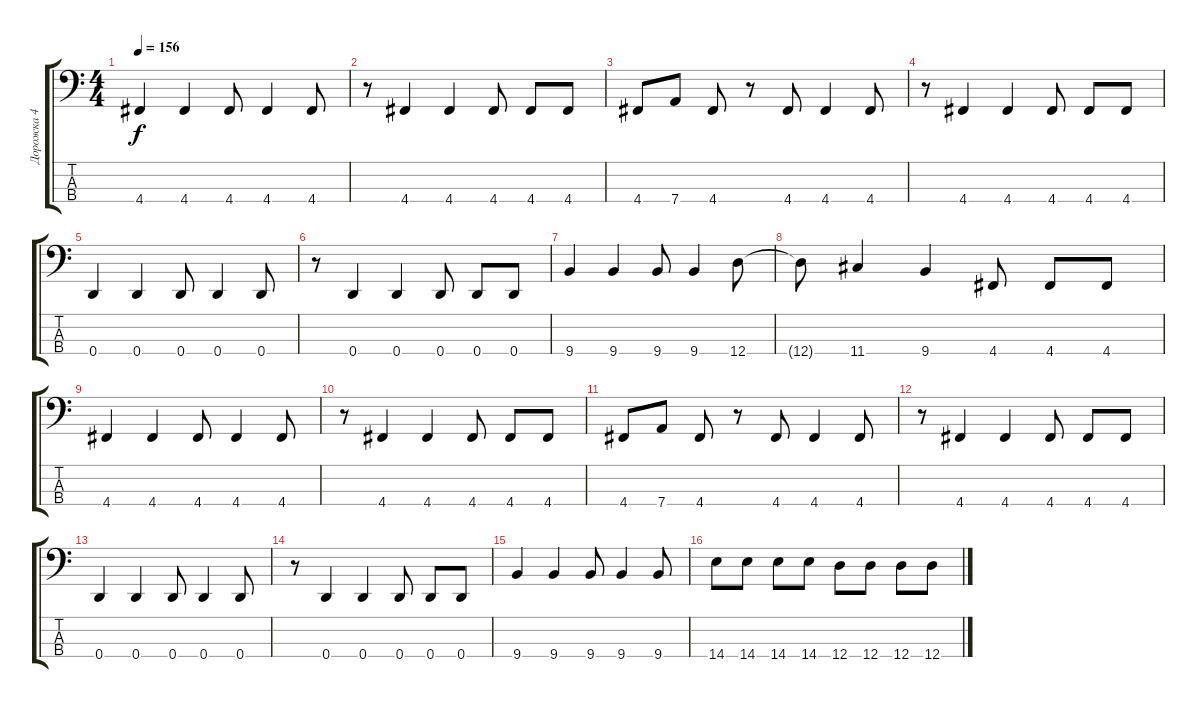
\track ("Дорожка 4" "Дорожка 4") {instrument electricbassfinger}
\staff {score tabs}
\tuning (G2 D2 A1 D1) {hide}
\ts (4 4)
\tempo 156
\clef f4
\ks c
4.4.4{dy f} 4.4.4 4.4.8 4.4.4 4.4.8 |
r.8 4.4.4 4.4.4 4.4.8 4.4.8 4.4.8 |
4.4.8 7.4.8 4.4.8 r.8 4.4.8 4.4.4 4.4.8 |
r.8 4.4.4 4.4.4 4.4.8 4.4.8 4.4.8 |
0.4.4 0.4.4 0.4.8 0.4.4 0.4.8 |
r.8 0.4.4 0.4.4 0.4.8 0.4.8 0.4.8 |
9.4.4 9.4.4 9.4.8 9.4.4 12.4.8 |
12.4{t}.8 11.4.4 9.4.4 4.4.8 4.4.8 4.4.8 |
4.4.4 4.4.4 4.4.8 4.4.4 4.4.8 |
r.8 4.4.4 4.4.4 4.4.8 4.4.8 4.4.8 |
4.4.8 7.4.8 4.4.8 r.8 4.4.8 4.4.4 4.4.8 |
r.8 4.4.4 4.4.4 4.4.8 4.4.8 4.4.8 |
0.4.4 0.4.4 0.4.8 0.4.4 0.4.8 |
r.8 0.4.4 0.4.4 0.4.8 0.4.8 0.4.8 |
9.4.4 9.4.4 9.4.8 9.4.4 9.4.8 |
14.4.8 14.4.8 14.4.8 14.4.8 12.4.8 12.4.8 12.4.8 12.4.8
